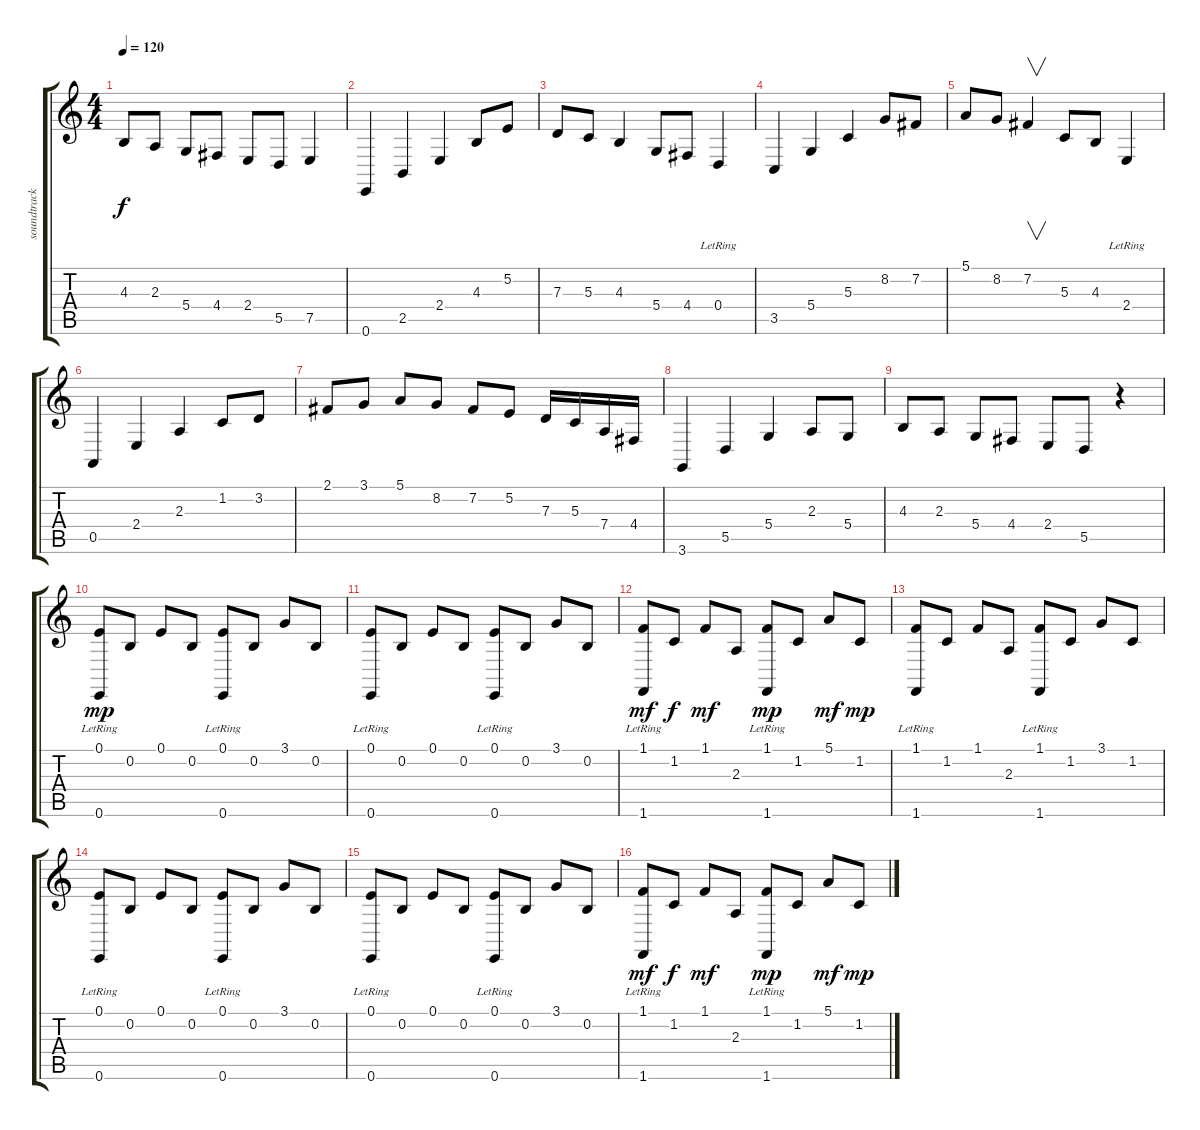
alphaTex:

\track ("soundtrack" "soundtrack") {instrument fx2soundtrack}
\staff {score tabs}
\tuning (E4 B3 G3 D3 A2 E2) {hide}
\ts (4 4)
\tempo 120
\clef g2
\ks c
4.3.8{dy f} 2.3.8 5.4.8 4.4.8 2.4.8 5.5.8 7.5.4 |
0.6.4 2.5.4 2.4.4 4.3.8 5.2.8 |
7.3.8 5.3.8 4.3.4 5.4.8 4.4.8 0.4{lr}.4 |
3.5.4 5.4.4 5.3.4 8.2.8 7.2.8 |
5.1.8 8.2.8 7.2.4{v} 5.3.8 4.3.8 2.4{lr}.4 |
0.5.4 2.4.4 2.3.4 1.2.8 3.2.8 |
2.1.8 3.1.8 5.1.8 8.2.8 7.2.8 5.2.8 7.3.16 5.3.16 7.4.16 4.4.16 |
3.6.4 5.5.4 5.4.4 2.3.8 5.4.8 |
4.3.8 2.3.8 5.4.8 4.4.8 2.4.8 5.5.8 r.4 |
(0.1 0.6{lr}).8{dy mp} 0.2.8 0.1.8 0.2.8 (0.1 0.6{lr}).8 0.2.8 3.1.8 0.2.8 |
(0.1 0.6{lr}).8 0.2.8 0.1.8 0.2.8 (0.1 0.6{lr}).8 0.2.8 3.1.8 0.2.8 |
(1.1 1.6{lr}).8{dy mf} 1.2.8{dy f} 1.1.8{dy mf} 2.3.8 (1.1 1.6{lr}).8{dy mp} 1.2.8 5.1.8{dy mf} 1.2.8{dy mp} |
(1.1 1.6{lr}).8 1.2.8 1.1.8 2.3.8 (1.1 1.6{lr}).8 1.2.8 3.1.8 1.2.8 |
(0.1 0.6{lr}).8 0.2.8 0.1.8 0.2.8 (0.1 0.6{lr}).8 0.2.8 3.1.8 0.2.8 |
(0.1 0.6{lr}).8 0.2.8 0.1.8 0.2.8 (0.1 0.6{lr}).8 0.2.8 3.1.8 0.2.8 |
(1.1 1.6{lr}).8{dy mf} 1.2.8{dy f} 1.1.8{dy mf} 2.3.8 (1.1 1.6{lr}).8{dy mp} 1.2.8 5.1.8{dy mf} 1.2.8{dy mp}
